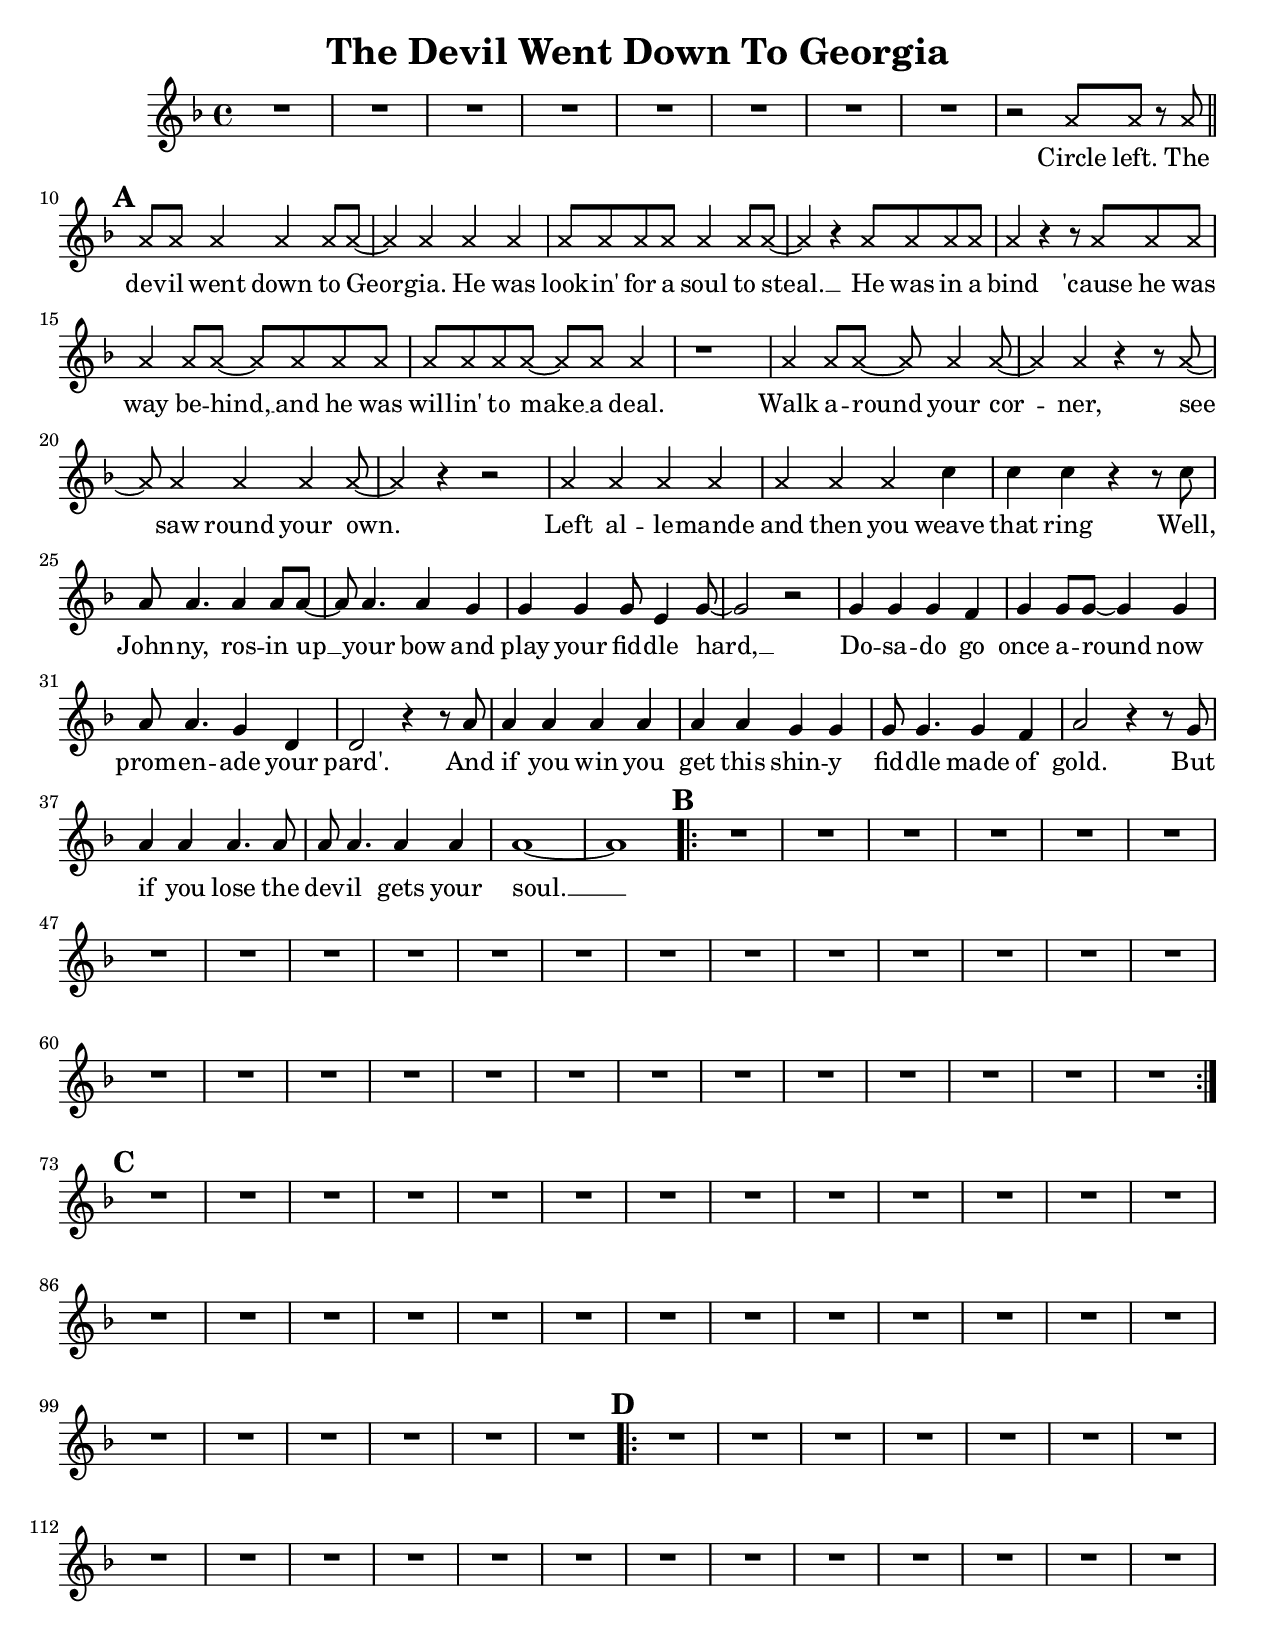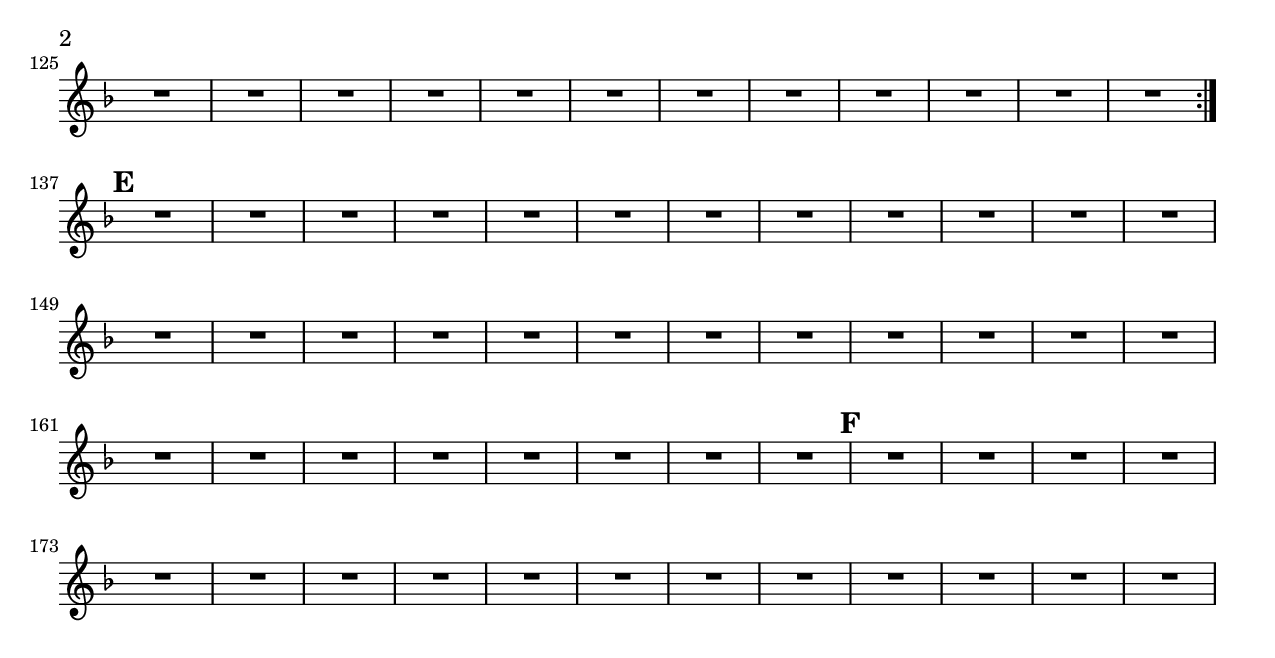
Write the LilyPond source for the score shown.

\version "2.6.3"
\header {
  title = "The Devil Went Down To Georgia"
  meter = 132
}
#(set-default-paper-size "letter")

% 105 measures = 204 seconds = 1.943 s/measure (measure=4 beats) = 123 bpm
% 7:41=461 seconds = 9 + (32 * 7) + 8 = 241 measures = 125.5 bpm

% drums (4 equal beats) 0-2.2s   1 measure
% intro (2.2-17.5)               8 measures
% opener (17.5s)                32 measures
%   steal 24     4 measures
%   deal 31      8 measures
%   left 40      8 measures
%   well johnny.. (48s) 8 measures
% figure (1:19)                 32 measures
%   square thru 1:35
%   1:42 dosado
%   1:51 fire
%   2:06 chicken
%   2:14 granny  8 measures
% figure 2:22                   32 measures
%   2:53 fire
% middle break (3:24)
%   3:56 fire

melodyfigure = \relative c'' {
  R1*32
}
melody = \relative c'' {
  \key f \major % transpose to d later?
  
  R1 | % first measure: 4 drum beats
  R1*7 | % intro
  \override NoteHead #'style = #'cross
  r2 a8 a r8 a | % pickup measure
% OPENER
  \bar "||" \mark\default
  a8 a a4 a4 a8 a ~ | a4 a a a | a8 a a a a4 a8 a ~ | a4 r4 a8 a a a |
  a4 r4 r8 a8 a a | a4 a8 a ~ a a a a | a a a a ~ a a a4 | r1 |
  a4 a8 a ~ a a4 a8 ~ | a4 a4 r4 r8 a8 ~ | a8 a4 a4 a4 a8 ~ | a4 r4 r2 |
  a4 a a a | a a a \revert NoteHead #'style c | c c r4 r8 c8 |

% chorus
  a8 a4. a4 a8 a ~ | a8 a4. a4 g | g g g8 e4 g8 ~ | g2 r2 |
  g4 g g f | g g8 g ~ g4 g | a8 a4. g4 d | d2 r4 r8 a'8 |
  a4 a a a | a a g g | g8 g4. g4 f | a2 r4 r8 g8 |
  a4 a a4. a8 | a8 a4. a4 a | a1 ~ | a1 |

% FIGURE
  \repeat volta 2 { \mark\default
    \melodyfigure
  }

% MIDDLE BREAK
  \mark\default
  R1*32

% FIGURE
  \repeat volta 2 { \mark\default
    \melodyfigure
  }

% CLOSER
  \mark\default
  R1*32

% TAG
  \mark\default
  R1*16
}


opener = \lyricmode { % 32 measures
  Circle left.
  The | dev -- il went down to Geor -- gia.
  He was | look -- in' for a soul to steal. __ %4
  He was in a | bind 'cause he was way be -- hind, __
  and he was will -- in' to make __ a deal. | %4
  Walk a -- round your cor -- ner, see saw round your own. | %4
  Left al -- le -- mande and then you weave that ring %4
% chorus
  Well, | John -- ny, ros -- in up __ your bow and play your fid -- dle hard, __
  Do -- sa -- do go once a -- round now prom -- en -- ade your pard'. %4
  And if you win you get this shin -- y fid -- dle made of gold. %4
  But if you lose the dev -- il gets your soul. __ %4
}

figure = \lyricmode { % 32 measures
  Heads you promenade halfway around the ring you go
  2 "&" 4 do a right "&" left thru "&" turn the girl you go
  Square thru 4 hands around, move around that floor
  Dosado and then you do an eight chain four
  Fire on the mountain, run boy run
  Swing the corner promenade her son
  Chicken in the break pan pickin' out dough
  Granny will your dog bite, no child no
}

middle = \lyricmode { % 32 measures
  Circle left
  When the devil finished Johnny said
  Well, you're pretty good old son
  But sit down in that chair right there
  And let me show you how it's done
  Walk around your corner, see saw round your own
  Left allemande and weave that ring
  Fire on the mountain, run boy run % 4 measures
  Dosado, promenade her son
  Chicken in the bread pan pickin' out dough
  Granny will your dog bite, no child no
}

closer = \lyricmode { % 32 measures
  Circle left
  Johnny said, Devil just come on back
  If you ever wanna try again
  'Cause I've told you once, you son-of-a-gun
  I'm the best that's ever been
  Walk around your corner, see saw round your own
  Left allemande and weave that ring
  Fire on the mountain, run boy run
  Dosado, promenade her son
  Chicken in the bread pan pickin' out dough
  Granny will your dog bite, no child no | % 8 measures
}

tagg = \lyricmode { % 16 measures
  Bow to your partner, corners too | % 4 measures
  Wave to the pretty girl across from you | % 4 measures
  Whoa, you did it good  | % 4 measures
  r1*4 | % 4 measures
}

\score {
  <<
    \context Voice = melody {
      \melody
    }
    \lyricsto melody \new Lyrics \opener
  >>
}
